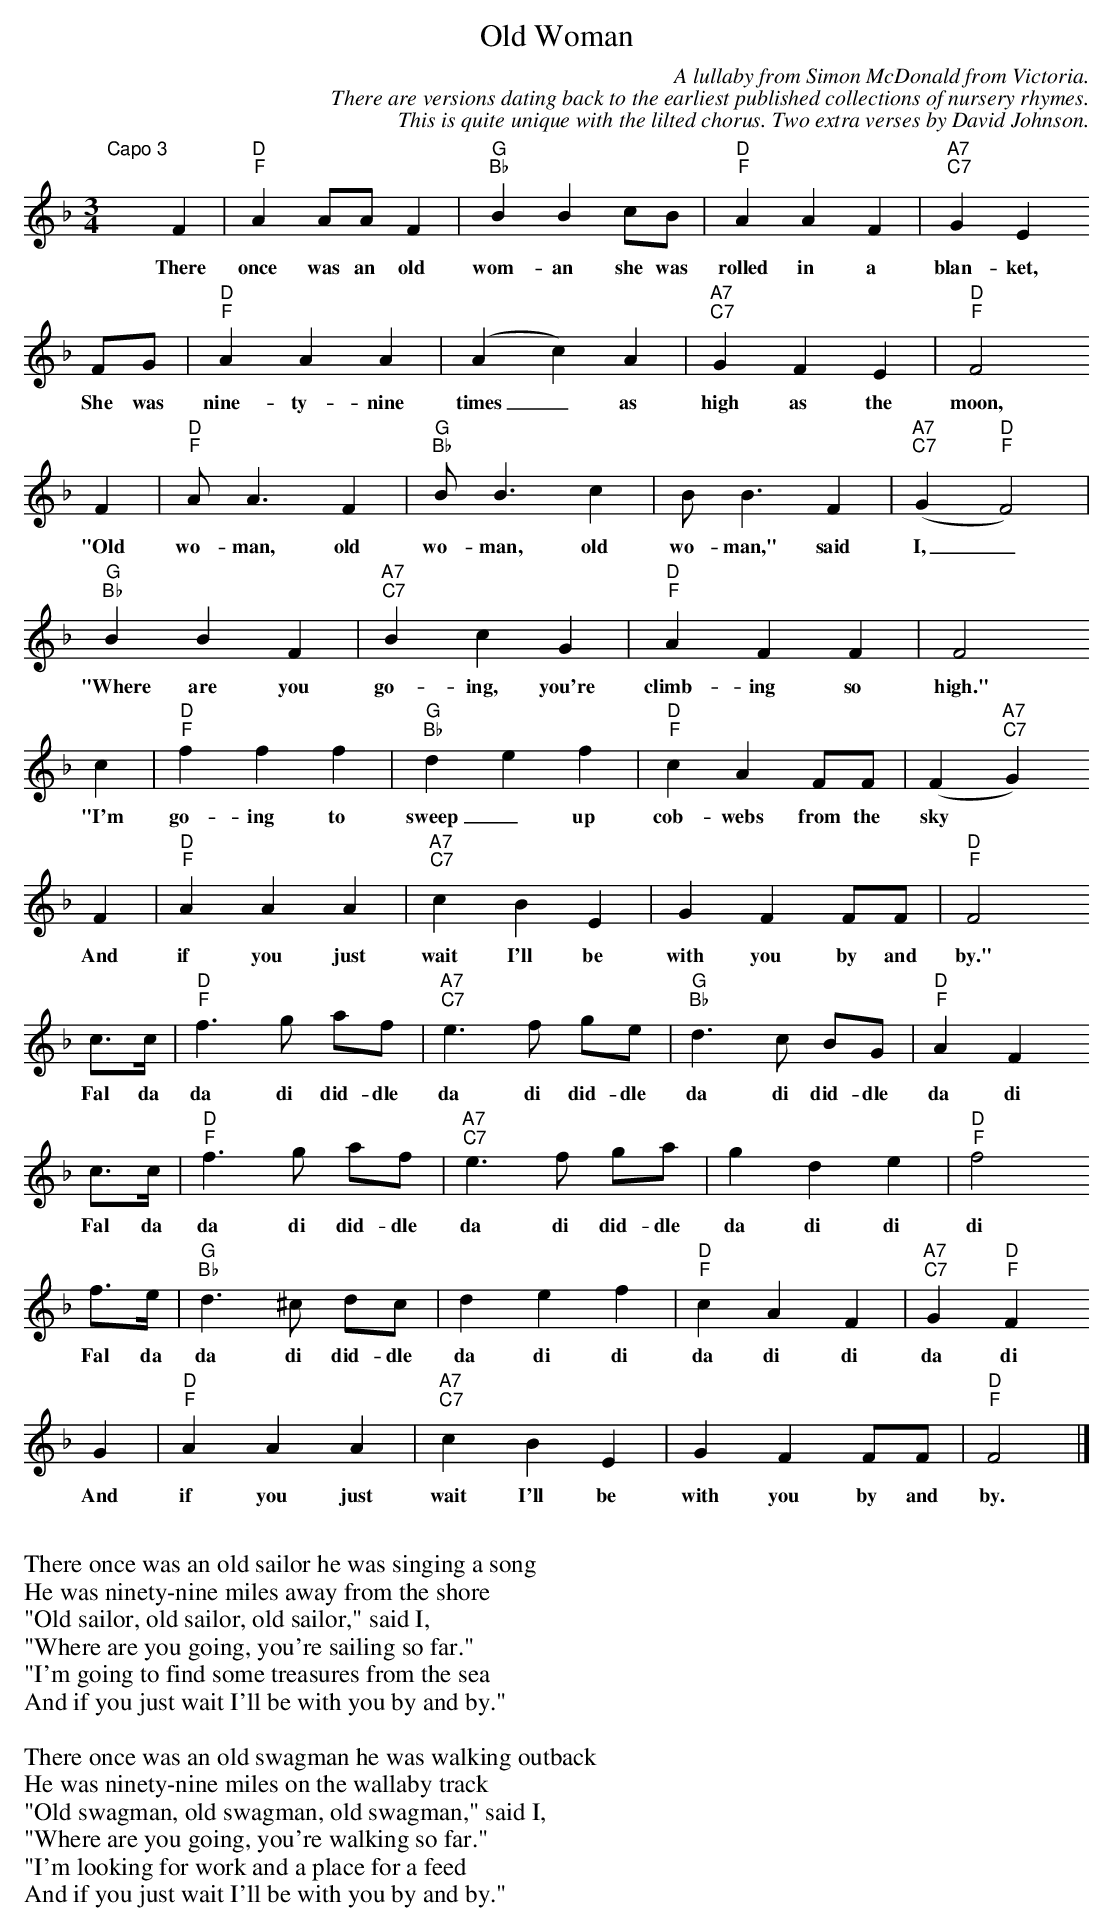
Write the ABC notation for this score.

X:1
T:Old Woman
C:A lullaby from Simon McDonald from Victoria.
C:There are versions dating back to the earliest published collections of nursery rhymes.
C:This is quite unique with the lilted chorus. Two extra verses by David Johnson.
M:3/4
L:1/4
K:Fmaj
"Capo 3"""xF|"D""F"AA/2A/2F|"G""Bb"BBc/2B/2|"D""F"AAF|"A7""C7"GE
w:There once was an old wom-an she was rolled in a blan-ket,
F/2G/2|"D""F"AAA|(Ac)A|"A7""C7"GFE|"D""F"F2
w:She was nine-ty-nine times_ as high as the moon,
F|"D""F"A<AF|"G""Bb"B<Bc|B<BF|"A7""C7"(G"D""F"F2)|
w:"Old wo-man, old wo-man, old wo-man," said I,_
"G""Bb"BBF|"A7""C7"BcG|"D""F"AFF|F2
w:"Where are you go-ing, you're climb-ing so high."
c|"D""F"fff|"G""Bb"def|"D""F"cAF/2F/2|(F"A7""C7"G)
w:"I'm go-ing to sweep_ up cob-webs from the sky
F|"D""F"AAA|"A7""C7"cBE|GFF/2F/2|"D""F"F2
w:And if you just wait I'll be with you by and by."
c/2>c/2|"D""F"f>g a/2f/2|"A7""C7"e>f g/2e/2|"G""Bb"d>c B/2G/2|"D""F"AF
w:Fal da da di did-dle da di did-dle da di did-dle da di
c/2>c/2|"D""F"f>g a/2f/2|"A7""C7"e>f g/2a/2|gde|"D""F"f2
w:Fal da da di did-dle da di did-dle da di di di
f/2>e/2|"G""Bb"d>^c d/2c/2|def|"D""F"cAF|"A7""C7"G"D""F"F
w:Fal da da di did-dle da di di da di di da di
G|"D""F"AAA|"A7""C7"cBE|GFF/2F/2|"D""F"F2|]
w:And if you just wait I'll be with you by and by.
W:
W:There once was an old sailor he was singing a song
W:He was ninety-nine miles away from the shore
W:"Old sailor, old sailor, old sailor," said I,
W:"Where are you going, you're sailing so far."
W:"I'm going to find some treasures from the sea
W:And if you just wait I'll be with you by and by."
W:
W:There once was an old swagman he was walking outback
W:He was ninety-nine miles on the wallaby track
W:"Old swagman, old swagman, old swagman," said I,
W:"Where are you going, you're walking so far."
W:"I'm looking for work and a place for a feed
W:And if you just wait I'll be with you by and by."
